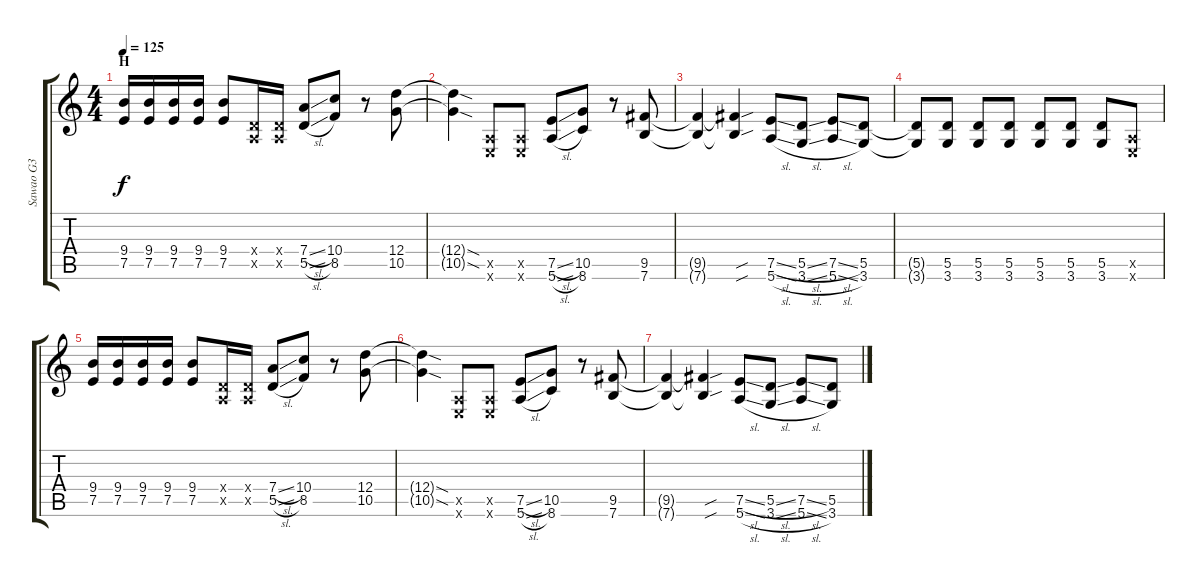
\track ("Sawao G3" "Sawao G3") {instrument overdrivenguitar}
\staff {score tabs}
\tuning (E4 B3 G3 D3 A2 E2) {hide}
\ts (4 4)
\section ("" "H")
\tempo 125
\clef g2
\ks c
(9.4 7.5).16{dy f} (9.4 7.5).16 (9.4 7.5).16 (9.4 7.5).16 (9.4 7.5).8 (0.4{x} 0.5{x}).16 (0.4{x} 0.5{x}).16 (7.4{sl} 5.5{sl}).8 (10.4 8.5).8 r.8 (12.4 10.5).8 |
(12.4{sod t} 10.5{sod t}).4 (0.5{x} 0.6{x}).8 (0.5{x} 0.6{x}).8 (7.5{sl} 5.6{sl}).8 (10.5 8.6).8 r.8 (9.5 7.6).8 |
(9.5{t} 7.6{t}).4 (9.5{sou t} 7.6{sou t}).4 (7.5{sl} 5.6{sl}).8 (5.5{sl} 3.6{sl}).8 (7.5{sl} 5.6{sl}).8 (5.5 3.6).8 |
(5.5{t} 3.6{t}).8 (5.5 3.6).8 (5.5 3.6).8 (5.5 3.6).8 (5.5 3.6).8 (5.5 3.6).8 (5.5 3.6).8 (0.5{x} 0.6{x}).8 |
(9.4 7.5).16 (9.4 7.5).16 (9.4 7.5).16 (9.4 7.5).16 (9.4 7.5).8 (0.4{x} 0.5{x}).16 (0.4{x} 0.5{x}).16 (7.4{sl} 5.5{sl}).8 (10.4 8.5).8 r.8 (12.4 10.5).8 |
(12.4{sod t} 10.5{sod t}).4 (0.5{x} 0.6{x}).8 (0.5{x} 0.6{x}).8 (7.5{sl} 5.6{sl}).8 (10.5 8.6).8 r.8 (9.5 7.6).8 |
(9.5{t} 7.6{t}).4 (9.5{sou t} 7.6{sou t}).4 (7.5{sl} 5.6{sl}).8 (5.5{sl} 3.6{sl}).8 (7.5{sl} 5.6{sl}).8 (5.5 3.6).8
